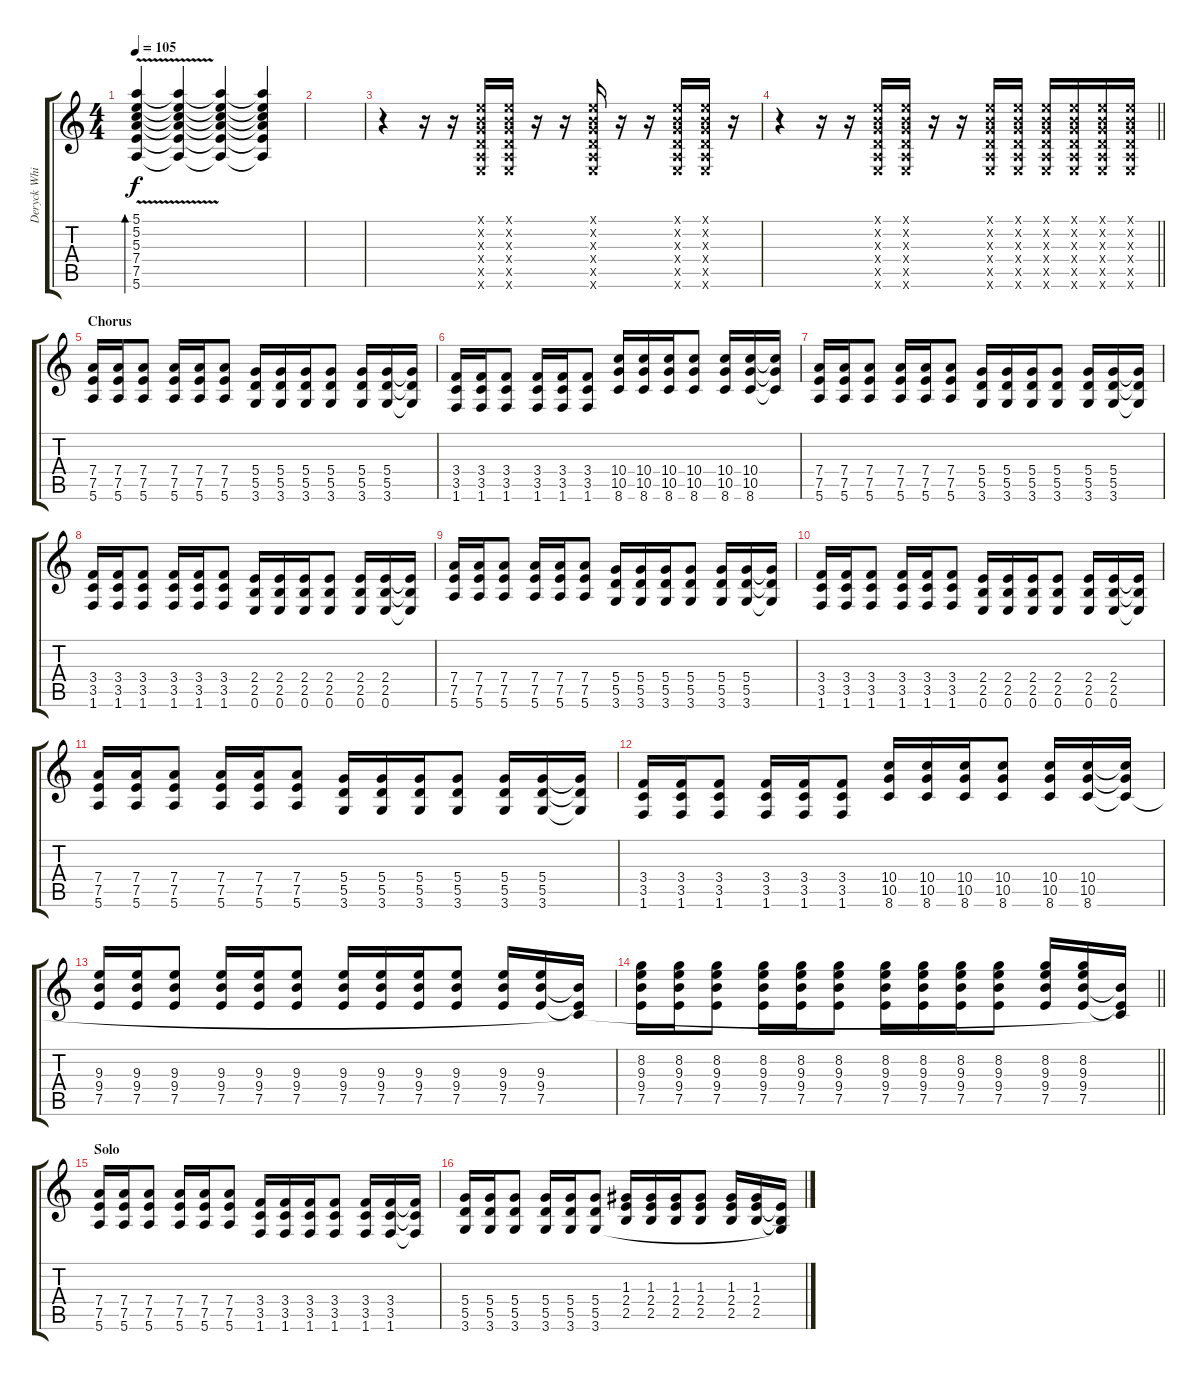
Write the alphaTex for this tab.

\track ("Deryck Whibley" "Deryck Whi") {instrument overdrivenguitar}
\staff {score tabs}
\tuning (E4 B3 G3 D3 A2 E2) {hide}
\ts (4 4)
\tempo 105
\clef g2
\ks c
(5.1{v} 5.2{v} 5.3{v} 7.4{v} 7.5{v} 5.6{v}).4{bd 120 dy f} (5.1{t} 5.2{t} 5.3{t} 7.4{t} 7.5{t} 5.6{t}).4 (5.1{t} 5.2{t} 5.3{t} 7.4{t} 7.5{t} 5.6{t}).4 (5.1{t} 5.2{t} 5.3{t} 7.4{t} 7.5{t} 5.6{t}).4 |
|
r.4 r.16 r.16 (0.1{x} 0.2{x} 0.3{x} 0.4{x} 0.5{x} 0.6{x}).16 (0.1{x} 0.2{x} 0.3{x} 0.4{x} 0.5{x} 0.6{x}).16 r.16 r.16 (0.1{x} 0.2{x} 0.3{x} 0.4{x} 0.5{x} 0.6{x}).16 r.16 r.16 (0.1{x} 0.2{x} 0.3{x} 0.4{x} 0.5{x} 0.6{x}).16 (0.1{x} 0.2{x} 0.3{x} 0.4{x} 0.5{x} 0.6{x}).16 r.16 |
\barLineRight lightlight
r.4 r.16 r.16 (0.1{x} 0.2{x} 0.3{x} 0.4{x} 0.5{x} 0.6{x}).16 (0.1{x} 0.2{x} 0.3{x} 0.4{x} 0.5{x} 0.6{x}).16 r.16 r.16 (0.1{x} 0.2{x} 0.3{x} 0.4{x} 0.5{x} 0.6{x}).16 (0.1{x} 0.2{x} 0.3{x} 0.4{x} 0.5{x} 0.6{x}).16 (0.1{x} 0.2{x} 0.3{x} 0.4{x} 0.5{x} 0.6{x}).16 (0.1{x} 0.2{x} 0.3{x} 0.4{x} 0.5{x} 0.6{x}).16 (0.1{x} 0.2{x} 0.3{x} 0.4{x} 0.5{x} 0.6{x}).16 (0.1{x} 0.2{x} 0.3{x} 0.4{x} 0.5{x} 0.6{x}).16 |
\section ("" "Chorus")
(7.4 7.5 5.6).16{instrument overdrivenguitar} (7.4 7.5 5.6).16 (7.4 7.5 5.6).8 (7.4 7.5 5.6).16 (7.4 7.5 5.6).16 (7.4 7.5 5.6).8 (5.4 5.5 3.6).16 (5.4 5.5 3.6).16 (5.4 5.5 3.6).16 (5.4 5.5 3.6).8 (5.4 5.5 3.6).16 (5.4 5.5 3.6).16 (5.4{t} 5.5{t} 3.6{t}).16 |
(3.4 3.5 1.6).16 (3.4 3.5 1.6).16 (3.4 3.5 1.6).8 (3.4 3.5 1.6).16 (3.4 3.5 1.6).16 (3.4 3.5 1.6).8 (10.4 10.5 8.6).16 (10.4 10.5 8.6).16 (10.4 10.5 8.6).16 (10.4 10.5 8.6).8 (10.4 10.5 8.6).16 (10.4 10.5 8.6).16 (10.4{t} 10.5{t} 8.6{t}).16 |
(7.4 7.5 5.6).16 (7.4 7.5 5.6).16 (7.4 7.5 5.6).8 (7.4 7.5 5.6).16 (7.4 7.5 5.6).16 (7.4 7.5 5.6).8 (5.4 5.5 3.6).16 (5.4 5.5 3.6).16 (5.4 5.5 3.6).16 (5.4 5.5 3.6).8 (5.4 5.5 3.6).16 (5.4 5.5 3.6).16 (5.4{t} 5.5{t} 3.6{t}).16 |
(3.4 3.5 1.6).16 (3.4 3.5 1.6).16 (3.4 3.5 1.6).8 (3.4 3.5 1.6).16 (3.4 3.5 1.6).16 (3.4 3.5 1.6).8 (2.4 2.5 0.6).16 (2.4 2.5 0.6).16 (2.4 2.5 0.6).16 (2.4 2.5 0.6).8 (2.4 2.5 0.6).16 (2.4 2.5 0.6).16 (2.4{t} 2.5{t} 0.6{t}).16 |
(7.4 7.5 5.6).16 (7.4 7.5 5.6).16 (7.4 7.5 5.6).8 (7.4 7.5 5.6).16 (7.4 7.5 5.6).16 (7.4 7.5 5.6).8 (5.4 5.5 3.6).16 (5.4 5.5 3.6).16 (5.4 5.5 3.6).16 (5.4 5.5 3.6).8 (5.4 5.5 3.6).16 (5.4 5.5 3.6).16 (5.4{t} 5.5{t} 3.6{t}).16 |
(3.4 3.5 1.6).16 (3.4 3.5 1.6).16 (3.4 3.5 1.6).8 (3.4 3.5 1.6).16 (3.4 3.5 1.6).16 (3.4 3.5 1.6).8 (2.4 2.5 0.6).16 (2.4 2.5 0.6).16 (2.4 2.5 0.6).16 (2.4 2.5 0.6).8 (2.4 2.5 0.6).16 (2.4 2.5 0.6).16 (2.4{t} 2.5{t} 0.6{t}).16 |
(7.4 7.5 5.6).16 (7.4 7.5 5.6).16 (7.4 7.5 5.6).8 (7.4 7.5 5.6).16 (7.4 7.5 5.6).16 (7.4 7.5 5.6).8 (5.4 5.5 3.6).16 (5.4 5.5 3.6).16 (5.4 5.5 3.6).16 (5.4 5.5 3.6).8 (5.4 5.5 3.6).16 (5.4 5.5 3.6).16 (5.4{t} 5.5{t} 3.6{t}).16 |
(3.4 3.5 1.6).16 (3.4 3.5 1.6).16 (3.4 3.5 1.6).8 (3.4 3.5 1.6).16 (3.4 3.5 1.6).16 (3.4 3.5 1.6).8 (10.4 10.5 8.6).16 (10.4 10.5 8.6).16 (10.4 10.5 8.6).16 (10.4 10.5 8.6).8 (10.4 10.5 8.6).16 (10.4 10.5 8.6).16 (10.4{t} 10.5{t} 8.6{t}).16 |
(9.3 9.4 7.5).16 (9.3 9.4 7.5).16 (9.3 9.4 7.5).8 (9.3 9.4 7.5).16 (9.3 9.4 7.5).16 (9.3 9.4 7.5).8 (9.3 9.4 7.5).16 (9.3 9.4 7.5).16 (9.3 9.4 7.5).16 (9.3 9.4 7.5).8 (9.3 9.4 7.5).16 (9.3 9.4 7.5).16 (9.4{t} 7.5{t} 8.6{t}).16 |
\barLineRight lightlight
(8.2 9.3 9.4 7.5).16 (8.2 9.3 9.4 7.5).16 (8.2 9.3 9.4 7.5).8 (8.2 9.3 9.4 7.5).16 (8.2 9.3 9.4 7.5).16 (8.2 9.3 9.4 7.5).8 (8.2 9.3 9.4 7.5).16 (8.2 9.3 9.4 7.5).16 (8.2 9.3 9.4 7.5).16 (8.2 9.3 9.4 7.5).8 (8.2 9.3 9.4 7.5).16 (8.2 9.3 9.4 7.5).16 (9.4{t} 7.5{t} 8.6{t}).16 |
\section ("" "Solo ")
(7.4 7.5 5.6).16{instrument overdrivenguitar} (7.4 7.5 5.6).16 (7.4 7.5 5.6).8 (7.4 7.5 5.6).16 (7.4 7.5 5.6).16 (7.4 7.5 5.6).8 (3.4 3.5 1.6).16 (3.4 3.5 1.6).16 (3.4 3.5 1.6).16 (3.4 3.5 1.6).8 (3.4 3.5 1.6).16 (3.4 3.5 1.6).16 (3.4{t} 3.5{t} 1.6{t}).16 |
(5.4 5.5 3.6).16 (5.4 5.5 3.6).16 (5.4 5.5 3.6).8 (5.4 5.5 3.6).16 (5.4 5.5 3.6).16 (5.4 5.5 3.6).8 (1.3 2.4 2.5).16 (1.3 2.4 2.5).16 (1.3 2.4 2.5).16 (1.3 2.4 2.5).8 (1.3 2.4 2.5).16 (1.3 2.4 2.5).16 (2.4{t} 2.5{t} 3.6{t}).16
